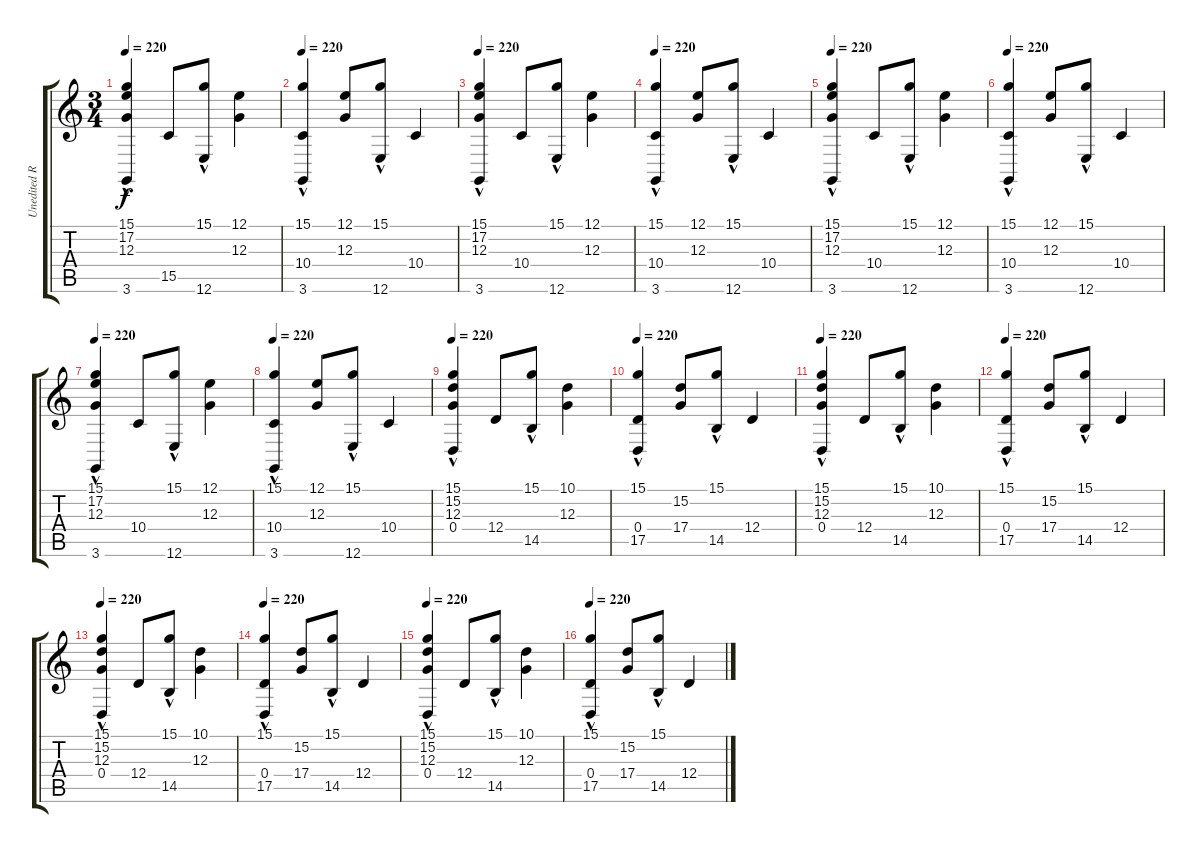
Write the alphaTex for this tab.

\track ("Unedited Rhythm" "Unedited R") {instrument harpsichord}
\staff {score tabs}
\tuning (E4 B3 G3 D3 A2 E2) {hide}
\ts (3 4)
\tempo 220
\clef g2
\ks c
(15.1{hac} 17.2 12.3 3.6{hac}).4{dy f} 15.5.8 (15.1{hac} 12.6{hac}).8 (12.1 12.3).4 |
\tempo 220
(15.1{hac} 10.4 3.6{hac}).4 (12.1 12.3).8 (15.1{hac} 12.6{hac}).8 10.4.4 |
\tempo 220
(15.1{hac} 17.2 12.3 3.6{hac}).4 10.4.8 (15.1{hac} 12.6{hac}).8 (12.1 12.3).4 |
\tempo 220
(15.1{hac} 10.4 3.6{hac}).4 (12.1 12.3).8 (15.1{hac} 12.6{hac}).8 10.4.4 |
\tempo 220
(15.1{hac} 17.2 12.3 3.6{hac}).4 10.4.8 (15.1{hac} 12.6{hac}).8 (12.1 12.3).4 |
\tempo 220
(15.1{hac} 10.4 3.6{hac}).4 (12.1 12.3).8 (15.1{hac} 12.6{hac}).8 10.4.4 |
\tempo 220
(15.1{hac} 17.2 12.3 3.6{hac}).4 10.4.8 (15.1{hac} 12.6{hac}).8 (12.1 12.3).4 |
\tempo 220
(15.1{hac} 10.4 3.6{hac}).4 (12.1 12.3).8 (15.1{hac} 12.6{hac}).8 10.4.4 |
\tempo 220
(15.1{hac} 15.2 12.3 0.4{hac}).4 12.4.8 (15.1{hac} 14.5{hac}).8 (10.1 12.3).4 |
\tempo 220
(15.1{hac} 0.4{hac} 17.5).4 (15.2 17.4).8 (15.1{hac} 14.5{hac}).8 12.4.4 |
\tempo 220
(15.1{hac} 15.2 12.3 0.4{hac}).4 12.4.8 (15.1{hac} 14.5{hac}).8 (10.1 12.3).4 |
\tempo 220
(15.1{hac} 0.4{hac} 17.5).4 (15.2 17.4).8 (15.1{hac} 14.5{hac}).8 12.4.4 |
\tempo 220
(15.1{hac} 15.2 12.3 0.4{hac}).4 12.4.8 (15.1{hac} 14.5{hac}).8 (10.1 12.3).4 |
\tempo 220
(15.1{hac} 0.4{hac} 17.5).4 (15.2 17.4).8 (15.1{hac} 14.5{hac}).8 12.4.4 |
\tempo 220
(15.1{hac} 15.2 12.3 0.4{hac}).4 12.4.8 (15.1{hac} 14.5{hac}).8 (10.1 12.3).4 |
\tempo 220
(15.1{hac} 0.4{hac} 17.5).4 (15.2 17.4).8 (15.1{hac} 14.5{hac}).8 12.4.4
